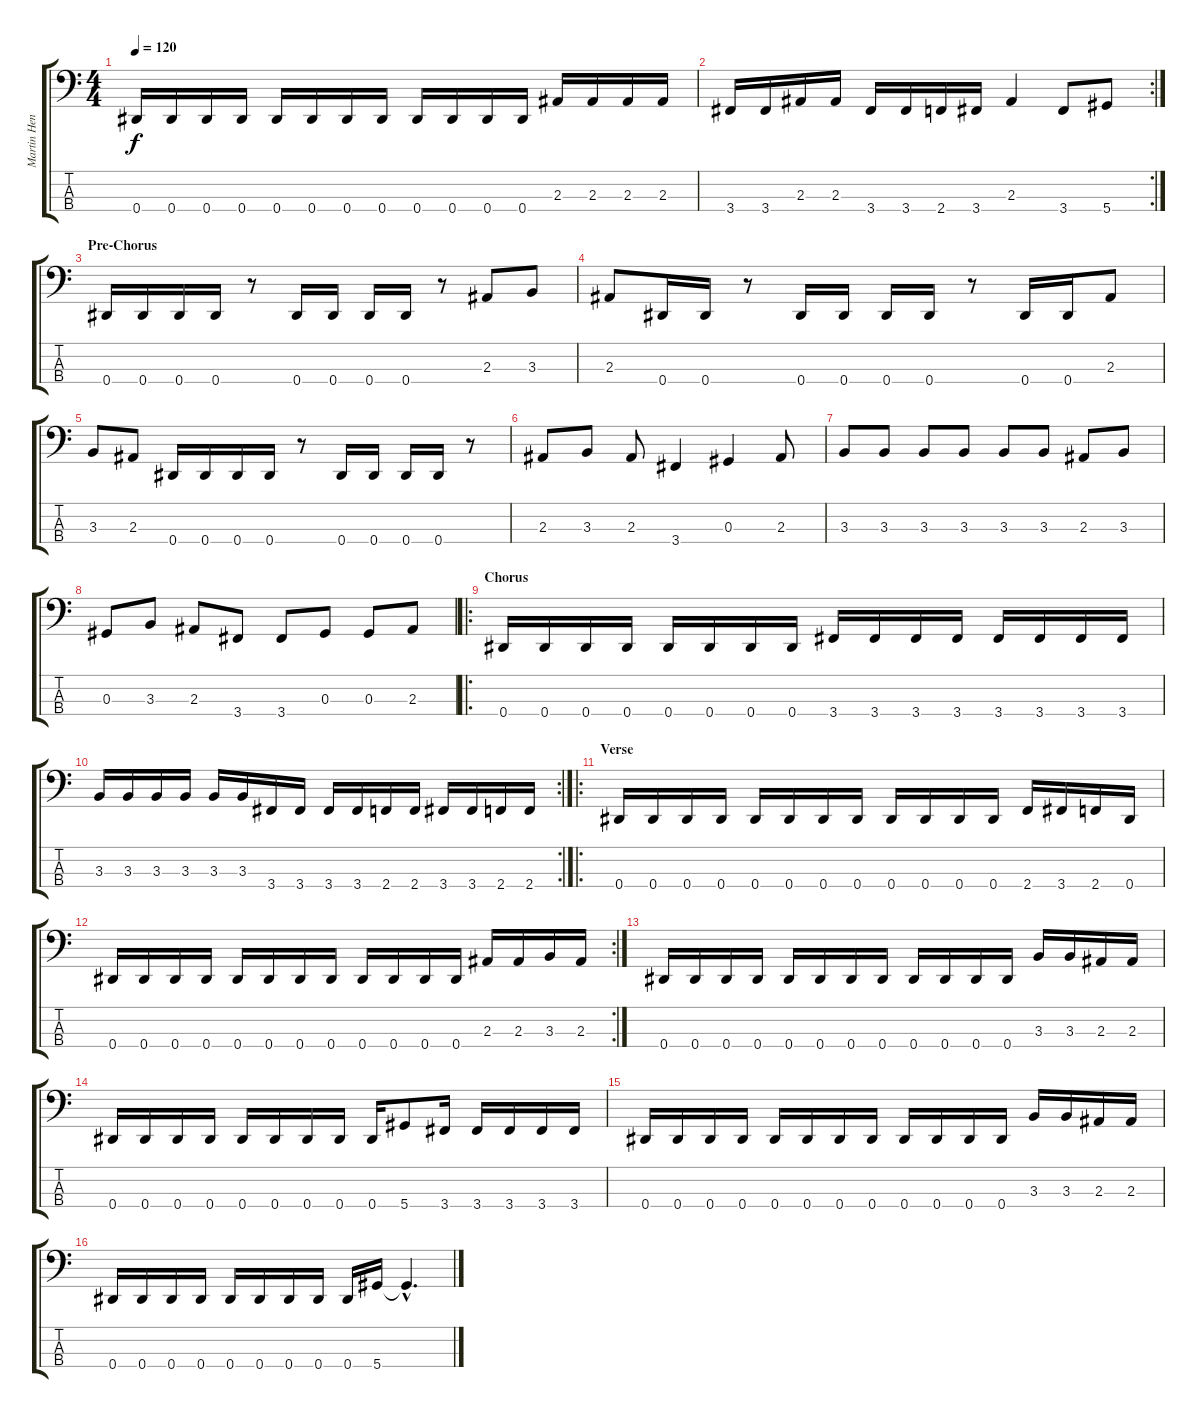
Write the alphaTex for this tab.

\track ("Martin Henriksson" "Martin Hen") {instrument electricbassfinger}
\staff {score tabs}
\tuning (Gb2 Db2 Ab1 Eb1) {hide}
\ts (4 4)
\tempo 120
\clef f4
\ks c
0.4.16{dy f} 0.4.16 0.4.16 0.4.16 0.4.16 0.4.16 0.4.16 0.4.16 0.4.16 0.4.16 0.4.16 0.4.16 2.3.16 2.3.16 2.3.16 2.3.16 |
\rc 2
3.4.16 3.4.16 2.3.16 2.3.16 3.4.16 3.4.16 2.4.16 3.4.16 2.3.4 3.4.8 5.4.8 |
\section ("" "Pre-Chorus")
0.4.16 0.4.16 0.4.16 0.4.16 r.8 0.4.16 0.4.16 0.4.16 0.4.16 r.8 2.3.8 3.3.8 |
2.3.8 0.4.16 0.4.16 r.8 0.4.16 0.4.16 0.4.16 0.4.16 r.8 0.4.16 0.4.16 2.3.8 |
3.3.8 2.3.8 0.4.16 0.4.16 0.4.16 0.4.16 r.8 0.4.16 0.4.16 0.4.16 0.4.16 r.8 |
2.3.8 3.3.8 2.3.8 3.4.4 0.3.4 2.3.8 |
3.3.8 3.3.8 3.3.8 3.3.8 3.3.8 3.3.8 2.3.8 3.3.8 |
0.3.8 3.3.8 2.3.8 3.4.8 3.4.8 0.3.8 0.3.8 2.3.8 |
\ro
\section ("" "Chorus")
0.4.16 0.4.16 0.4.16 0.4.16 0.4.16 0.4.16 0.4.16 0.4.16 3.4.16 3.4.16 3.4.16 3.4.16 3.4.16 3.4.16 3.4.16 3.4.16 |
\rc 2
3.3.16 3.3.16 3.3.16 3.3.16 3.3.16 3.3.16 3.4.16 3.4.16 3.4.16 3.4.16 2.4.16 2.4.16 3.4.16 3.4.16 2.4.16 2.4.16 |
\ro
\section ("" "Verse")
0.4.16 0.4.16 0.4.16 0.4.16 0.4.16 0.4.16 0.4.16 0.4.16 0.4.16 0.4.16 0.4.16 0.4.16 2.4.16 3.4.16 2.4.16 0.4.16 |
\rc 2
0.4.16 0.4.16 0.4.16 0.4.16 0.4.16 0.4.16 0.4.16 0.4.16 0.4.16 0.4.16 0.4.16 0.4.16 2.3.16 2.3.16 3.3.16 2.3.16 |
0.4.16 0.4.16 0.4.16 0.4.16 0.4.16 0.4.16 0.4.16 0.4.16 0.4.16 0.4.16 0.4.16 0.4.16 3.3.16 3.3.16 2.3.16 2.3.16 |
0.4.16 0.4.16 0.4.16 0.4.16 0.4.16 0.4.16 0.4.16 0.4.16 0.4.16 5.4.8 3.4.16 3.4.16 3.4.16 3.4.16 3.4.16 |
0.4.16 0.4.16 0.4.16 0.4.16 0.4.16 0.4.16 0.4.16 0.4.16 0.4.16 0.4.16 0.4.16 0.4.16 3.3.16 3.3.16 2.3.16 2.3.16 |
0.4.16 0.4.16 0.4.16 0.4.16 0.4.16 0.4.16 0.4.16 0.4.16 0.4.16 5.4.16 5.4{hac t}.4{d}
